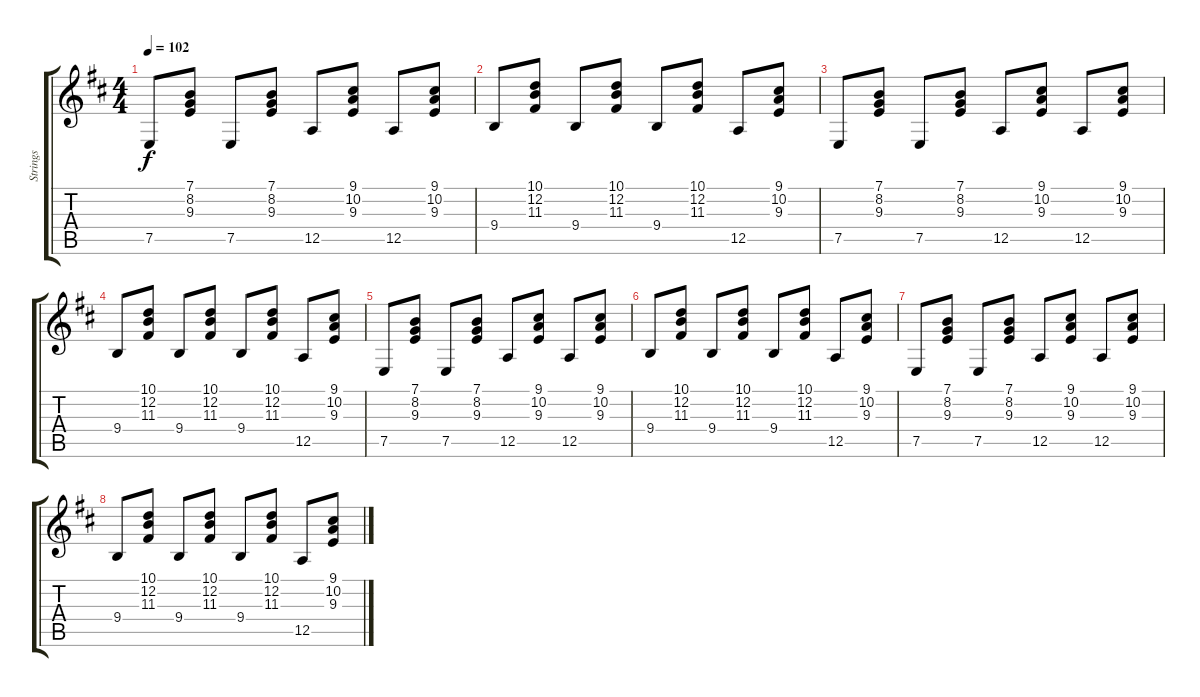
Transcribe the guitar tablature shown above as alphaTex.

\track ("Strings" "Strings") {instrument pizzicatostrings}
\staff {score tabs}
\tuning (E4 B3 G3 D3 A2 E2) {hide}
\ts (4 4)
\tempo 102
\clef g2
\ks d
7.5.8{dy f} (7.1 8.2 9.3).8 7.5.8 (7.1 8.2 9.3).8 12.5.8 (9.1 10.2 9.3).8 12.5.8 (9.1 10.2 9.3).8 |
9.4.8 (10.1 12.2 11.3).8 9.4.8 (10.1 12.2 11.3).8 9.4.8 (10.1 12.2 11.3).8 12.5.8 (9.1 10.2 9.3).8 |
7.5.8 (7.1 8.2 9.3).8 7.5.8 (7.1 8.2 9.3).8 12.5.8 (9.1 10.2 9.3).8 12.5.8 (9.1 10.2 9.3).8 |
9.4.8 (10.1 12.2 11.3).8 9.4.8 (10.1 12.2 11.3).8 9.4.8 (10.1 12.2 11.3).8 12.5.8 (9.1 10.2 9.3).8 |
7.5.8 (7.1 8.2 9.3).8 7.5.8 (7.1 8.2 9.3).8 12.5.8 (9.1 10.2 9.3).8 12.5.8 (9.1 10.2 9.3).8 |
9.4.8 (10.1 12.2 11.3).8 9.4.8 (10.1 12.2 11.3).8 9.4.8 (10.1 12.2 11.3).8 12.5.8 (9.1 10.2 9.3).8 |
7.5.8 (7.1 8.2 9.3).8 7.5.8 (7.1 8.2 9.3).8 12.5.8 (9.1 10.2 9.3).8 12.5.8 (9.1 10.2 9.3).8 |
9.4.8 (10.1 12.2 11.3).8 9.4.8 (10.1 12.2 11.3).8 9.4.8 (10.1 12.2 11.3).8 12.5.8 (9.1 10.2 9.3).8
